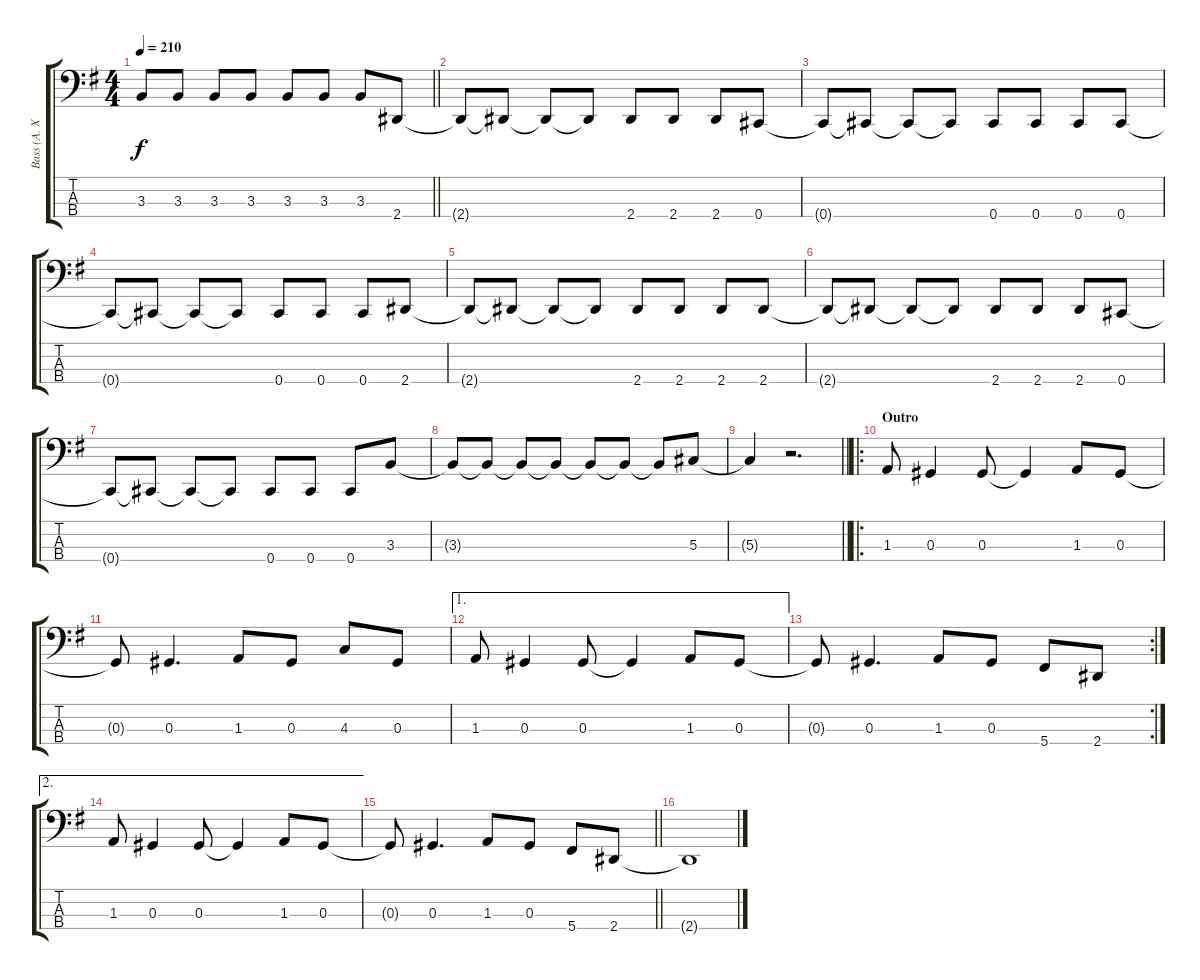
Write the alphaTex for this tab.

\track ("Bass (А. Харьков)" "Bass (А. Х") {instrument electricbassfinger}
\staff {score tabs}
\tuning (Gb2 Db2 Ab1 Db1) {hide}
\ts (4 4)
\tempo 210
\clef f4
\barLineRight lightlight
\ks g
3.3.8{dy f} 3.3.8 3.3.8 3.3.8 3.3.8 3.3.8 3.3.8 2.4.8 |
2.4{t}.8 2.4{t}.8 2.4{t}.8 2.4{t}.8 2.4.8 2.4.8 2.4.8 0.4.8 |
0.4{t}.8 0.4{t}.8 0.4{t}.8 0.4{t}.8 0.4.8 0.4.8 0.4.8 0.4.8 |
0.4{t}.8 0.4{t}.8 0.4{t}.8 0.4{t}.8 0.4.8 0.4.8 0.4.8 2.4.8 |
2.4{t}.8 2.4{t}.8 2.4{t}.8 2.4{t}.8 2.4.8 2.4.8 2.4.8 2.4.8 |
2.4{t}.8 2.4{t}.8 2.4{t}.8 2.4{t}.8 2.4.8 2.4.8 2.4.8 0.4.8 |
0.4{t}.8 0.4{t}.8 0.4{t}.8 0.4{t}.8 0.4.8 0.4.8 0.4.8 3.3.8 |
3.3{t}.8 3.3{t}.8 3.3{t}.8 3.3{t}.8 3.3{t}.8 3.3{t}.8 3.3{t}.8 5.3.8 |
\barLineRight lightlight
5.3{t}.4 r.2{d} |
\ro
\section ("" "Outro")
1.3.8 0.3.4 0.3.8 0.3{t}.4 1.3.8 0.3.8 |
0.3{t}.8 0.3.4{d} 1.3.8 0.3.8 4.3.8 0.3.8 |
\ae 1
1.3.8 0.3.4 0.3.8 0.3{t}.4 1.3.8 0.3.8 |
\rc 2
0.3{t}.8 0.3.4{d} 1.3.8 0.3.8 5.4.8 2.4.8 |
\ae 2
1.3.8 0.3.4 0.3.8 0.3{t}.4 1.3.8 0.3.8 |
\barLineRight lightlight
0.3{t}.8 0.3.4{d} 1.3.8 0.3.8 5.4.8 2.4.8 |
2.4{t}.1
